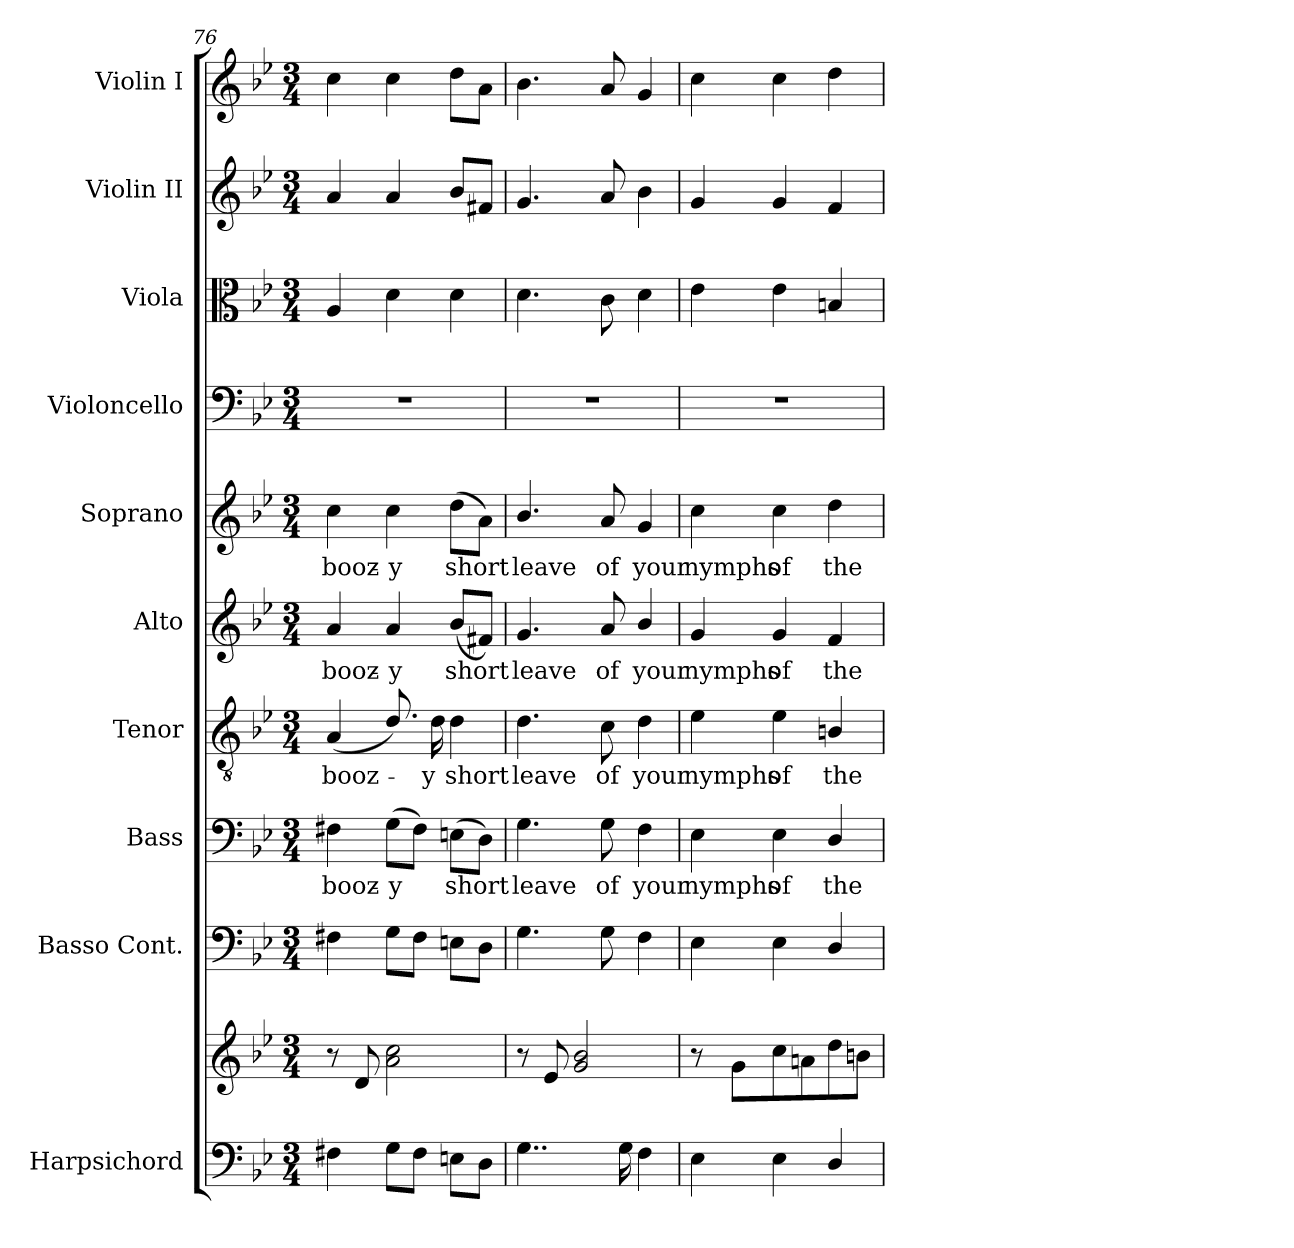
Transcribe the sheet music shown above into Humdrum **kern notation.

**kern	**kern	**kern	**kern	**text	**kern	**text	**kern	**text	**kern	**text	**kern	**kern	**kern	**kern
*part10	*part10	*part9	*part8	*part8	*part7	*part7	*part6	*part6	*part5	*part5	*part4	*part3	*part2	*part1
*staff11	*staff10	*staff9	*staff8	*staff8	*staff7	*staff7	*staff6	*staff6	*staff5	*staff5	*staff4	*staff3	*staff2	*staff1
*I"Harpsichord	*	*I"Basso Cont.	*I"Bass	*	*I"Tenor	*	*I"Alto	*	*I"Soprano	*	*I"Violoncello	*I"Viola	*I"Violin II	*I"Violin I
*I'Hpsd.	*	*	*I'B.	*	*I'T.	*	*I'A.	*	*I'S.	*	*I'Vc.	*	*	*
*clefF4	*clefG2	*clefF4	*clefF4	*	*clefGv2	*	*clefG2	*	*clefG2	*	*clefF4	*clefC3	*clefG2	*clefG2
*	*	*	*	*	*ITrd7c12	*	*	*	*	*	*	*	*	*
*k[b-e-]	*k[b-e-]	*k[b-e-]	*k[b-e-]	*	*k[b-e-]	*	*k[b-e-]	*	*k[b-e-]	*	*k[b-e-]	*k[b-e-]	*k[b-e-]	*k[b-e-]
*B-:	*B-:	*B-:	*B-:	*	*B-:	*	*B-:	*	*B-:	*	*B-:	*B-:	*B-:	*B-:
*M3/4	*M3/4	*M3/4	*M3/4	*	*M3/4	*	*M3/4	*	*M3/4	*	*M3/4	*M3/4	*M3/4	*M3/4
=76	=76	=76	=76	=76	=76	=76	=76	=76	=76	=76	=76	=76	=76	=76
!	!	!	!	!LO:LY:b:color=#000000	!	!	!	!	!	!	!	!	!	!
!	!	!	!	!	!	!LO:LY:b:color=#000000	!	!	!	!	!	!	!	!
!	!	!	!	!	!	!	!	!LO:LY:b:color=#000000	!	!	!	!	!	!
!	!	!	!	!	!	!	!	!	!	!LO:LY:b:color=#000000	!LO:N:vis=1	!	!	!
4F#Xi\	8r	4F#Xi\	4F#Xi\	booz-	(4AAi/	booz-	4ai/	booz-	4cci\	booz-	2.r	4Ai/	4ai/	4cci\
.	8di/	.	.	.	.	.	.	.	.	.	.	.	.	.
!	!	!	!	!LO:LY:b:color=#000000	!	!	!	!	!	!	!	!	!	!
!	!	!	!	!	!	!	!	!LO:LY:b:color=#000000	!	!	!	!	!	!
!	!	!	!	!	!	!	!	!	!	!LO:LY:b:color=#000000	!	!	!	!
8Gi\L	2ai\ 2cci	8Gi\L	(8Gi\L	-y	8.Di/)	.	4ai/	-y	4cci\	-y	.	4di\	4ai/	4cci\
8F#i\J	.	8F#i\J	8F#i\J)	.	.	.	.	.	.	.	.	.	.	.
!	!	!	!	!	!	!LO:LY:b:color=#000000	!	!	!	!	!	!	!	!
.	.	.	.	.	16Di\	-y	.	.	.	.	.	.	.	.
!	!	!	!	!LO:LY:b:color=#000000	!	!	!	!	!	!	!	!	!	!
!	!	!	!	!	!	!LO:LY:b:color=#000000	!	!	!	!	!	!	!	!
!	!	!	!	!	!	!	!	!LO:LY:b:color=#000000	!	!	!	!	!	!
!	!	!	!	!	!	!	!	!	!	!LO:LY:b:color=#000000	!	!	!	!
8Eni\L	.	8Eni\L	(8Eni\L	short	4Di\	short	(8b-i/L	short	(8ddi\L	short	.	4di\	8b-i/L	8ddi\L
8Di\J	.	8Di\J	8Di\J)	.	.	.	8f#Xi/J)	.	8ai\J)	.	.	.	8f#Xi/J	8ai\J
!!LO:PB:g=z
=77	=77	=77	=77	=77	=77	=77	=77	=77	=77	=77	=77	=77	=77	=77
!	!	!	!	!LO:LY:b:color=#000000	!	!	!	!	!	!	!	!	!	!
!	!	!	!	!	!	!LO:LY:b:color=#000000	!	!	!	!	!	!	!	!
!	!	!	!	!	!	!	!	!LO:LY:b:color=#000000	!	!	!	!	!	!
!	!	!	!	!	!	!	!	!	!	!LO:LY:b:color=#000000	!LO:N:vis=1	!	!	!
4..Gi\	8r	4.Gi\	4.Gi\	leave	4.Di\	leave	4.gi/	leave	4.b-i/	leave	2.r	4.di\	4.gi/	4.b-i\
.	8e-i/	.	.	.	.	.	.	.	.	.	.	.	.	.
.	2gi/ 2b-i	.	.	.	.	.	.	.	.	.	.	.	.	.
!	!	!	!	!LO:LY:b:color=#000000	!	!	!	!	!	!	!	!	!	!
!	!	!	!	!	!	!LO:LY:b:color=#000000	!	!	!	!	!	!	!	!
!	!	!	!	!	!	!	!	!LO:LY:b:color=#000000	!	!	!	!	!	!
!	!	!	!	!	!	!	!	!	!	!LO:LY:b:color=#000000	!	!	!	!
.	.	8Gi\	8Gi\	of	8Ci\	of	8ai/	of	8ai/	of	.	8ci\	8ai/	8ai/
16Gi\	.	.	.	.	.	.	.	.	.	.	.	.	.	.
!	!	!	!	!LO:LY:b:color=#000000	!	!	!	!	!	!	!	!	!	!
!	!	!	!	!	!	!LO:LY:b:color=#000000	!	!	!	!	!	!	!	!
!	!	!	!	!	!	!	!	!LO:LY:b:color=#000000	!	!	!	!	!	!
!	!	!	!	!	!	!	!	!	!	!LO:LY:b:color=#000000	!	!	!	!
4Fi\	.	4Fi\	4Fi\	your	4Di\	your	4b-i/	your	4gi/	your	.	4di\	4b-i\	4gi/
=78	=78	=78	=78	=78	=78	=78	=78	=78	=78	=78	=78	=78	=78	=78
!	!	!	!	!LO:LY:b:color=#000000	!	!	!	!	!	!	!	!	!	!
!	!	!	!	!	!	!LO:LY:b:color=#000000	!	!	!	!	!	!	!	!
!	!	!	!	!	!	!	!	!LO:LY:b:color=#000000	!	!	!	!	!	!
!	!	!	!	!	!	!	!	!	!	!LO:LY:b:color=#000000	!LO:N:vis=1	!	!	!
4E-i\	8r	4E-i\	4E-i\	nymphs	4E-i\	nymphs	4gi/	nymphs	4cci\	nymphs	2.r	4e-i\	4gi/	4cci\
.	8gi\L	.	.	.	.	.	.	.	.	.	.	.	.	.
!	!	!	!	!LO:LY:b:color=#000000	!	!	!	!	!	!	!	!	!	!
!	!	!	!	!	!	!LO:LY:b:color=#000000	!	!	!	!	!	!	!	!
!	!	!	!	!	!	!	!	!LO:LY:b:color=#000000	!	!	!	!	!	!
!	!	!	!	!	!	!	!	!	!	!LO:LY:b:color=#000000	!	!	!	!
4E-i\	8cci\	4E-i\	4E-i\	of	4E-i\	of	4gi/	of	4cci\	of	.	4e-i\	4gi/	4cci\
.	8ani\	.	.	.	.	.	.	.	.	.	.	.	.	.
!	!	!	!	!LO:LY:b:color=#000000	!	!	!	!	!	!	!	!	!	!
!	!	!	!	!	!	!LO:LY:b:color=#000000	!	!	!	!	!	!	!	!
!	!	!	!	!	!	!	!	!LO:LY:b:color=#000000	!	!	!	!	!	!
!	!	!	!	!	!	!	!	!	!	!LO:LY:b:color=#000000	!	!	!	!
4Di/	8ddi\	4Di/	4Di/	the	4BBni/	the	4fi/	the	4ddi\	the	.	4Bni/	4fi/	4ddi\
.	8bni\J	.	.	.	.	.	.	.	.	.	.	.	.	.
=	=	=	=	=	=	=	=	=	=	=	=	=	=	=
*-	*-	*-	*-	*-	*-	*-	*-	*-	*-	*-	*-	*-	*-	*-
